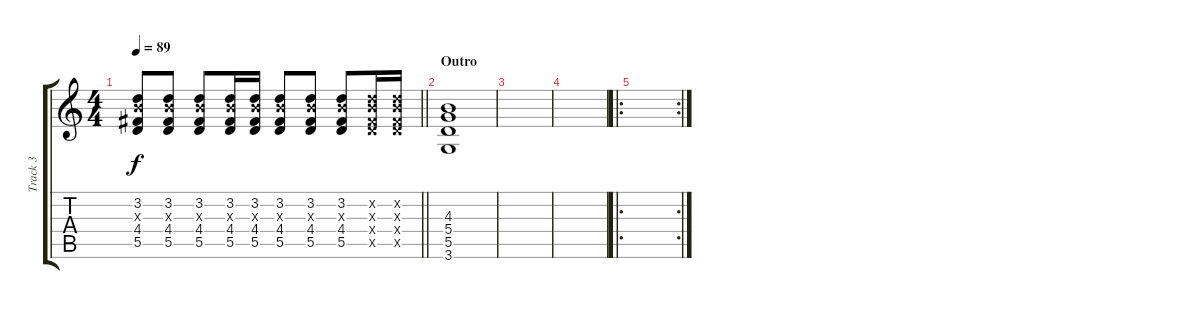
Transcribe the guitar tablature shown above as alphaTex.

\track ("Track 3" "Track 3") {instrument acousticguitarsteel}
\staff {score tabs}
\tuning (E4 B3 G3 D3 A2 E2) {hide}
\ts (4 4)
\tempo 89
\clef g2
\barLineRight lightlight
\ks c
(3.2 4.3{x} 4.4 5.5).8{dy f} (3.2 4.3{x} 4.4 5.5).8 (3.2 4.3{x} 4.4 5.5).8 (3.2 4.3{x} 4.4 5.5).16 (3.2 4.3{x} 4.4 5.5).16 (3.2 4.3{x} 4.4 5.5).8 (3.2 4.3{x} 4.4 5.5).8 (3.2 4.3{x} 4.4 5.5).8 (3.2{x} 4.3{x} 4.4{x} 5.5{x}).16 (3.2{x} 4.3{x} 4.4{x} 5.5{x}).16 |
\section ("" "Outro")
(4.3 5.4 5.5 3.6).1 |
|
|
\ro
\rc 2
